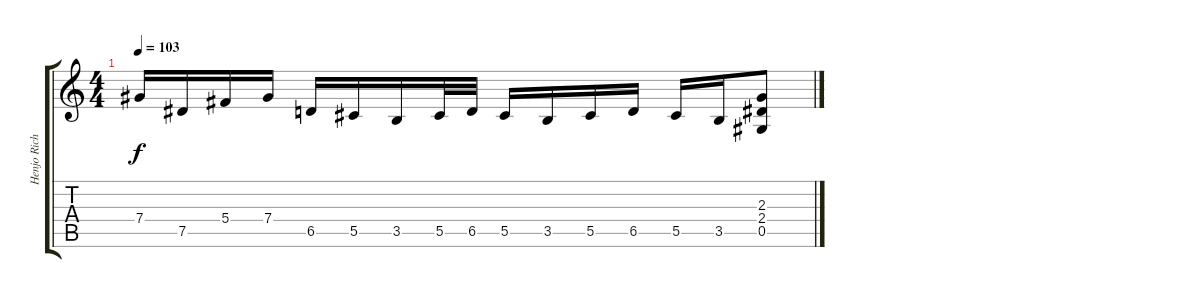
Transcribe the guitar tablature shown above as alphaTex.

\track ("Henjo Richter - Guitar" "Henjo Rich") {instrument overdrivenguitar}
\staff {score tabs}
\tuning (Eb4 Bb3 Gb3 Db3 Ab2 Eb2) {hide}
\ts (4 4)
\tempo 103
\clef g2
\ks c
7.4{t}.16{dy f} 7.5.16 5.4.16 7.4.16 6.5.16 5.5.16 3.5.16 5.5.32 6.5.32 5.5.16 3.5.16 5.5.16 6.5.16 5.5.16 3.5.16 (2.3 2.4 0.5).8
